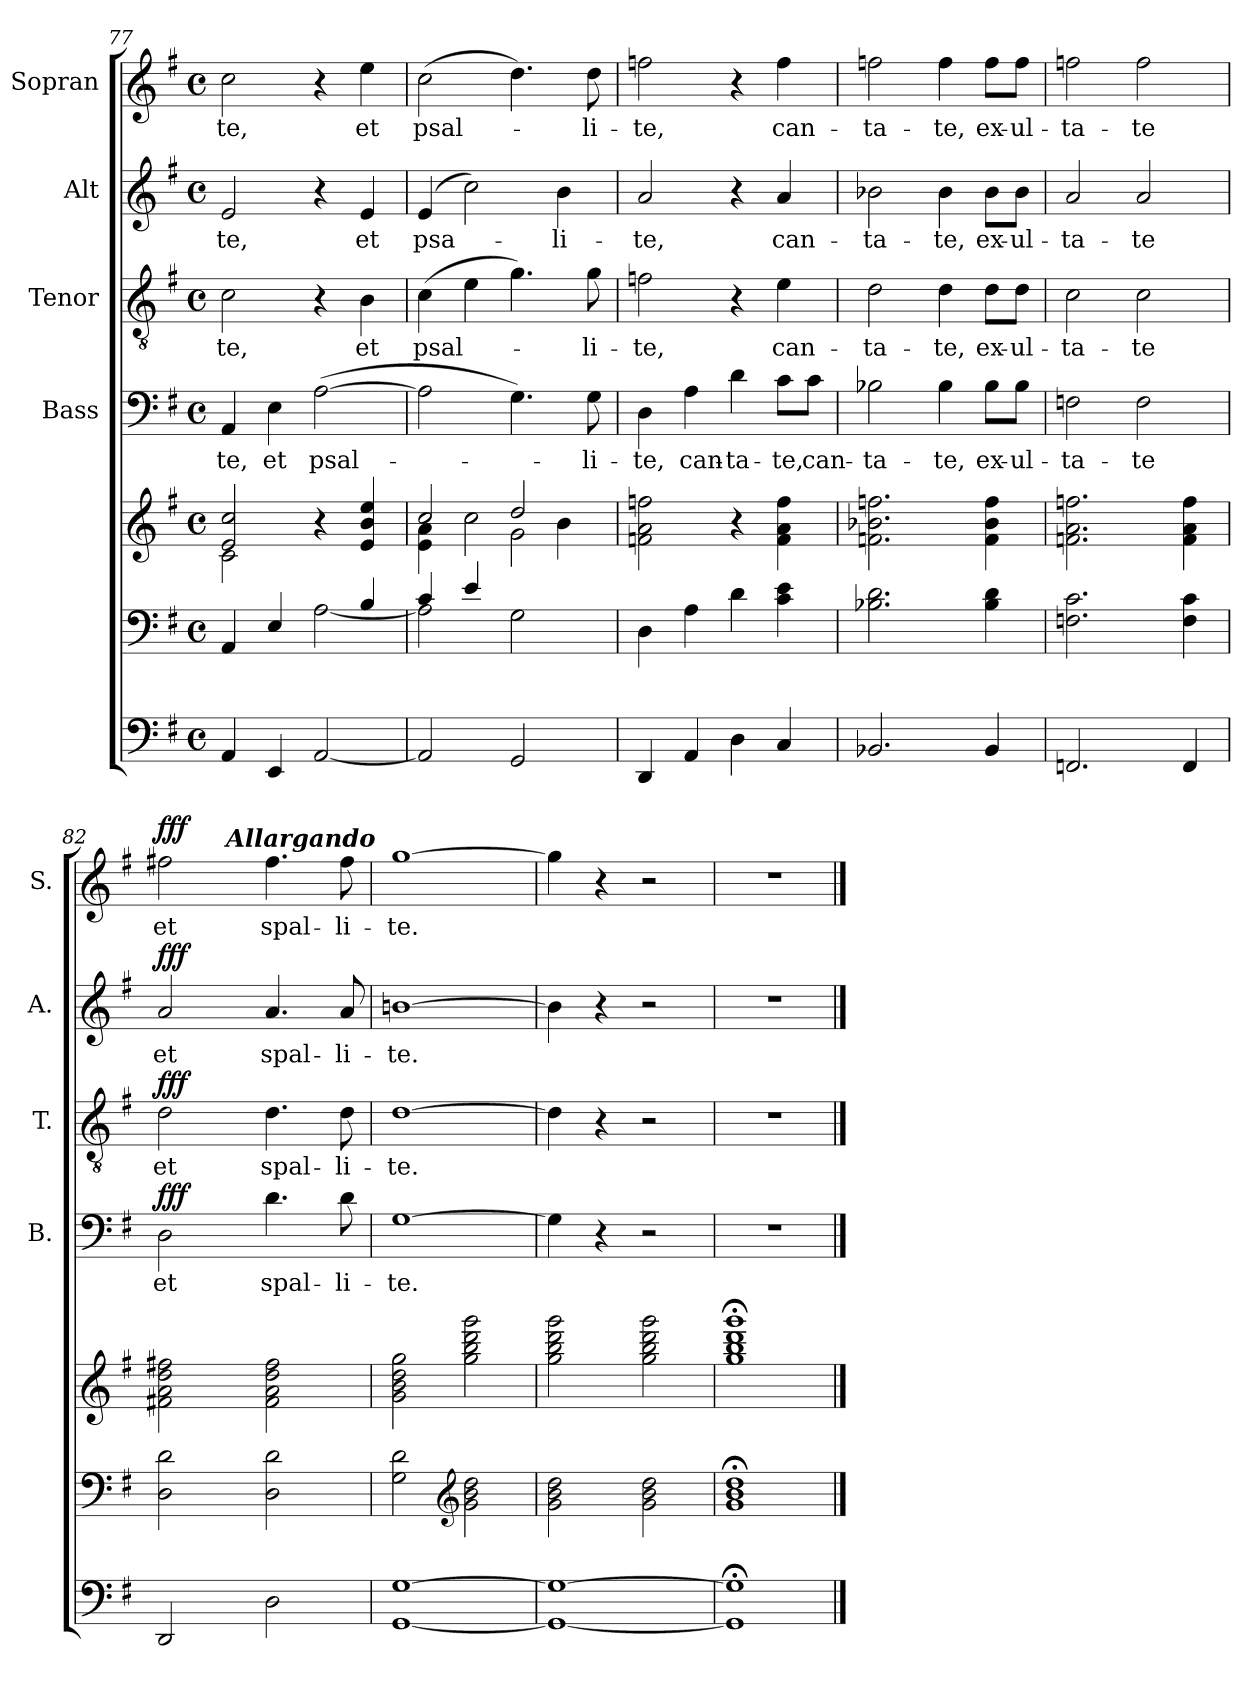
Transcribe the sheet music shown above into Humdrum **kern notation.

**kern	**kern	**kern	**kern	**text	**dynam	**kern	**text	**dynam	**kern	**text	**dynam	**kern	**text	**dynam
*part6	*part5	*part5	*part4	*part4	*part4	*part3	*part3	*part3	*part2	*part2	*part2	*part1	*part1	*part1
*staff7	*staff6	*staff5	*staff4	*staff4	*staff4	*staff3	*staff3	*staff3	*staff2	*staff2	*staff2	*staff1	*staff1	*staff1
*	*	*	*I"Bass	*	*	*I"Tenor	*	*	*I"Alt	*	*	*I"Sopran	*	*
*	*	*	*I'B.	*	*	*I'T.	*	*	*I'A.	*	*	*I'S.	*	*
*clefF4	*clefF4	*clefG2	*clefF4	*	*	*clefGv2	*	*	*clefG2	*	*	*clefG2	*	*
*k[f#]	*k[f#]	*k[f#]	*k[f#]	*	*	*k[f#]	*	*	*k[f#]	*	*	*k[f#]	*	*
*G:	*G:	*G:	*G:	*	*	*G:	*	*	*G:	*	*	*G:	*	*
*M4/4	*M4/4	*M4/4	*M4/4	*	*	*M4/4	*	*	*M4/4	*	*	*M4/4	*	*
*met(c)	*met(c)	*met(c)	*met(c)	*	*	*met(c)	*	*	*met(c)	*	*	*met(c)	*	*
=77	=77	=77	=77	=77	=77	=77	=77	=77	=77	=77	=77	=77	=77	=77
*	*^	*^	*	*	*	*	*	*	*	*	*	*	*	*
!	!	!	!	!	!	!LO:LY:b	!	!	!LO:LY:b	!	!	!LO:LY:b	!	!	!LO:LY:b	!
4AA/	4AA/	2ryy	2e/ 2cc/	2c\	4AA/	-te,	.	2c\	-te,	.	2e/	-te,	.	2cc\	-te,	.
!	!	!	!	!	!	!LO:LY:b	!	!	!	!	!	!	!	!	!	!
4EE/	4E/	.	.	.	4E\	et	.	.	.	.	.	.	.	.	.	.
!	!	!	!	!	!	!LO:LY:b	!	!	!	!	!	!	!	!	!	!
[2AA/	4ryy	[<2A\	4r	2ryy	(>[2A\	psal-	.	4r	.	.	4r	.	.	4r	.	.
!	!	!	!	!	!	!	!	!	!LO:LY:b	!	!	!LO:LY:b	!	!	!LO:LY:b	!
.	4B/	.	4e/ 4b/ 4ee/	.	.	.	.	4B\	et	.	4e/	et	.	4ee\	et	.
=78	=78	=78	=78	=78	=78	=78	=78	=78	=78	=78	=78	=78	=78	=78	=78	=78
*	*	*	*	*^	*	*	*	*	*	*	*	*	*	*	*	*
!	!	!	!	!	!	!	!	!	!	!LO:LY:b	!	!	!LO:LY:b	!	!	!LO:LY:b	!
2AA/]	4c/	2A\]	2cc/	4e\ 4a\	4ryy	2A\]	.	.	(>4c\	psal-	.	(4e/	psa-	.	(>2cc\	psal-	.
.	4e/	.	.	4ryy	2cc\	.	.	.	4e\	.	.	2cc\)	.	.	.	.	.
2GG/	2ryy	2G\	2dd/	2g\	.	4.G\)	.	.	4.g\)	.	.	.	.	.	4.dd\)	.	.
!	!	!	!	!	!	!	!	!	!	!	!	!	!LO:LY:b	!	!	!	!
.	.	.	.	.	4b\	.	.	.	.	.	.	4b\	-li-	.	.	.	.
!	!	!	!	!	!	!	!LO:LY:b	!	!	!LO:LY:b	!	!	!	!	!	!LO:LY:b	!
.	.	.	.	.	.	8G\	-li-	.	8g\	-li-	.	.	.	.	8dd\	-li-	.
*	*v	*v	*	*	*	*	*	*	*	*	*	*	*	*	*	*	*
*	*	*v	*v	*v	*	*	*	*	*	*	*	*	*	*	*	*
!!LO:LB:g=z
=79	=79	=79	=79	=79	=79	=79	=79	=79	=79	=79	=79	=79	=79	=79
!	!	!	!	!LO:LY:b	!	!	!LO:LY:b	!	!	!LO:LY:b	!	!	!LO:LY:b	!
4DD/	4D\	2fn\ 2a\ 2ffn\	4D\	-te,	.	2fn\	-te,	.	2a/	-te,	.	2ffn\	-te,	.
!	!	!	!	!LO:LY:b	!	!	!	!	!	!	!	!	!	!
4AA/	4A\	.	4A\	can-	.	.	.	.	.	.	.	.	.	.
!	!	!	!	!LO:LY:b	!	!	!	!	!	!	!	!	!	!
4D\	4d\	4r	4d\	-ta-	.	4r	.	.	4r	.	.	4r	.	.
!	!	!	!	!LO:LY:b	!	!	!LO:LY:b	!	!	!LO:LY:b	!	!	!LO:LY:b	!
4C/	4c\ 4e\	4f\ 4a\ 4ff\	8c\L	-te,	.	4e\	can-	.	4a/	can-	.	4ff\	can-	.
!	!	!	!	!LO:LY:b	!	!	!	!	!	!	!	!	!	!
.	.	.	8c\J	can-	.	.	.	.	.	.	.	.	.	.
=80	=80	=80	=80	=80	=80	=80	=80	=80	=80	=80	=80	=80	=80	=80
!	!	!	!	!LO:LY:b	!	!	!LO:LY:b	!	!	!LO:LY:b	!	!	!LO:LY:b	!
2.BB-X/	2.B-X\ 2.d\	2.fn\ 2.b-X\ 2.ffn\	2B-X\	-ta-	.	2d\	-ta-	.	2b-X\	-ta-	.	2ffn\	-ta-	.
!	!	!	!	!LO:LY:b	!	!	!LO:LY:b	!	!	!LO:LY:b	!	!	!LO:LY:b	!
.	.	.	4B-\	-te,	.	4d\	-te,	.	4b-\	-te,	.	4ff\	-te,	.
!	!	!	!	!LO:LY:b	!	!	!LO:LY:b	!	!	!LO:LY:b	!	!	!LO:LY:b	!
4BB-/	4B-\ 4d\	4f\ 4b-\ 4ff\	8B-\L	ex-	.	8d\L	ex-	.	8b-\L	ex-	.	8ff\L	ex-	.
!	!	!	!	!LO:LY:b	!	!	!LO:LY:b	!	!	!LO:LY:b	!	!	!LO:LY:b	!
.	.	.	8B-\J	-ul-	.	8d\J	-ul-	.	8b-\J	-ul-	.	8ff\J	-ul-	.
=81	=81	=81	=81	=81	=81	=81	=81	=81	=81	=81	=81	=81	=81	=81
!	!	!	!	!LO:LY:b	!	!	!LO:LY:b	!	!	!LO:LY:b	!	!	!LO:LY:b	!
2.FFn/	2.Fn\ 2.c\	2.fn\ 2.a\ 2.ffn\	2Fn\	-ta-	.	2c\	-ta-	.	2a/	-ta-	.	2ffn\	-ta-	.
!	!	!	!	!LO:LY:b	!	!	!LO:LY:b	!	!	!LO:LY:b	!	!	!LO:LY:b	!
.	.	.	2F\	-te	.	2c\	-te	.	2a/	-te	.	2ff\	-te	.
4FF/	4F\ 4c\	4f\ 4a\ 4ff\	.	.	.	.	.	.	.	.	.	.	.	.
=82	=82	=82	=82	=82	=82	=82	=82	=82	=82	=82	=82	=82	=82	=82
!	!	!	!	!LO:LY:b	!LO:DY:a	!	!LO:LY:b	!LO:DY:a	!	!LO:LY:b	!LO:DY:a	!	!LO:LY:b	!LO:DY:a
*	*	*	*	*	*	*	*	*	*	*	*	*^	*	*
2DD/	2D\ 2d\	2f#X\ 2a\ 2dd\ 2ff#X\	2D\	et	fff	2d\	et	fff	2a/	et	fff	2ff#X\	4ryy	et	fff
.	.	.	.	.	.	.	.	.	.	.	.	.	16ryy	.	.
!	!	!	!	!	!	!	!	!	!	!	!	!	!LO:TX:a:Bi:t=Allargando	!	!
.	.	.	.	.	.	.	.	.	.	.	.	.	2ryy	.	.
!	!	!	!	!LO:LY:b	!	!	!LO:LY:b	!	!	!LO:LY:b	!	!	!	!LO:LY:b	!
2D\	2D\ 2d\	2f#\ 2a\ 2dd\ 2ff#\	4.d\	spal-	.	4.d\	spal-	.	4.a/	spal-	.	4.ff#\	.	spal-	.
.	.	.	.	.	.	.	.	.	.	.	.	.	8.ryy	.	.
!	!	!	!	!LO:LY:b	!	!	!LO:LY:b	!	!	!LO:LY:b	!	!	!	!LO:LY:b	!
.	.	.	8d\	-li-	.	8d\	-li-	.	8a/	-li-	.	8ff#\	.	-li-	.
=83	=83	=83	=83	=83	=83	=83	=83	=83	=83	=83	=83	=83	=83	=83	=83
!	!	!	!	!LO:LY:b	!	!	!LO:LY:b	!	!	!LO:LY:b	!	!	!	!LO:LY:b	!
*	*	*	*	*	*	*	*	*	*	*	*	*v	*v	*	*
[1GG [1G	2G\ 2d\	2g\ 2b\ 2dd\ 2gg\	[1G	-te.	.	[1d	-te.	.	[1bn	-te.	.	[1gg	-te.	.
*	*clefG2	*	*	*	*	*	*	*	*	*	*	*	*	*
.	2g\ 2b\ 2dd\	2gg\ 2bb\ 2ddd\ 2ggg\	.	.	.	.	.	.	.	.	.	.	.	.
=84	=84	=84	=84	=84	=84	=84	=84	=84	=84	=84	=84	=84	=84	=84
1GG_ 1G_	2g\ 2b\ 2dd\	2gg\ 2bb\ 2ddd\ 2ggg\	4G\]	.	.	4d\]	.	.	4b\]	.	.	4gg\]	.	.
.	.	.	4r	.	.	4r	.	.	4r	.	.	4r	.	.
.	2g\ 2b\ 2dd\	2gg\ 2bb\ 2ddd\ 2ggg\	2r	.	.	2r	.	.	2r	.	.	2r	.	.
=85	=85	=85	=85	=85	=85	=85	=85	=85	=85	=85	=85	=85	=85	=85
1GG];< 1G];<	1g;< 1b;< 1dd;<	1gg;< 1bb;< 1ddd;< 1ggg;<	1r	.	.	1r	.	.	1r	.	.	1r	.	.
==	==	==	==	==	==	==	==	==	==	==	==	==	==	==
*-	*-	*-	*-	*-	*-	*-	*-	*-	*-	*-	*-	*-	*-	*-
